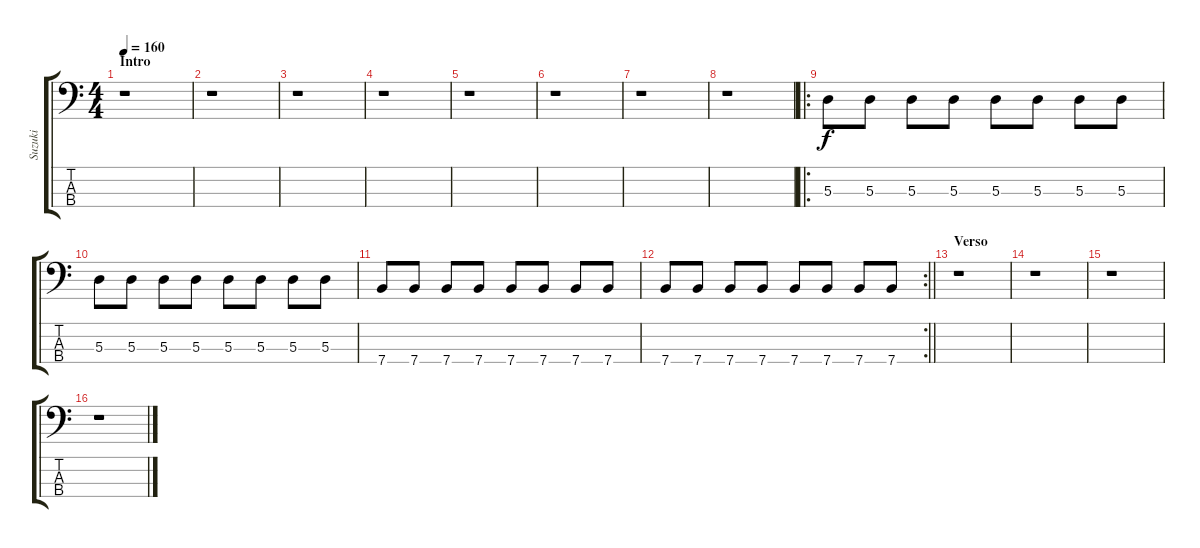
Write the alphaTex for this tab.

\track ("Suzuki" "Suzuki") {instrument electricbassfinger}
\staff {score tabs}
\tuning (G2 D2 A1 E1) {hide}
\ts (4 4)
\section ("" "Intro")
\tempo 160
\clef f4
\ks c
r.1{dy f instrument electricbassfinger} |
r.1 |
r.1 |
r.1 |
r.1 |
r.1 |
r.1 |
r.1 |
\ro
5.3.8 5.3.8 5.3.8 5.3.8 5.3.8 5.3.8 5.3.8 5.3.8 |
5.3.8 5.3.8 5.3.8 5.3.8 5.3.8 5.3.8 5.3.8 5.3.8 |
7.4.8 7.4.8 7.4.8 7.4.8 7.4.8 7.4.8 7.4.8 7.4.8 |
\rc 2
\barLineRight lightlight
7.4.8 7.4.8 7.4.8 7.4.8 7.4.8 7.4.8 7.4.8 7.4.8 |
\section ("" "Verso")
r.1 |
r.1 |
r.1 |
r.1
